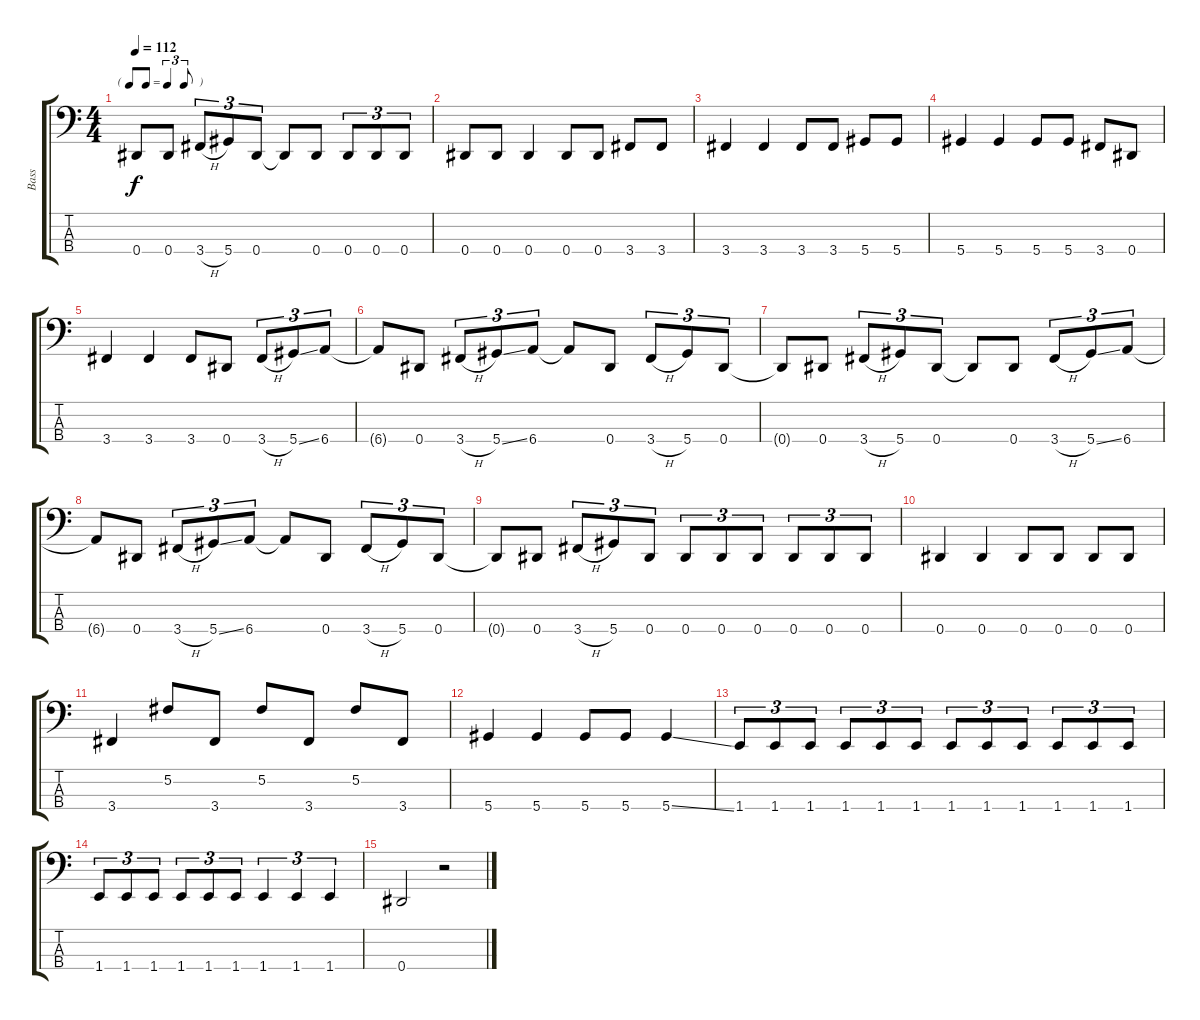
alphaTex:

\track ("Bass" "Bass") {instrument electricbasspick}
\staff {score tabs}
\tuning (Gb2 Db2 Ab1 Eb1) {hide}
\ts (4 4)
\tf triplet8th
\tempo 112
\clef f4
\ks c
0.4{t}.8{dy f} 0.4.8 3.4{h}.8{tu (3 2)} 5.4.8{tu (3 2)} 0.4.8{tu (3 2)} 0.4{t}.8 0.4.8 0.4.8{tu (3 2)} 0.4.8{tu (3 2)} 0.4.8{tu (3 2)} |
0.4.8 0.4.8 0.4.4 0.4.8 0.4.8 3.4.8 3.4.8 |
3.4.4 3.4.4 3.4.8 3.4.8 5.4.8 5.4.8 |
5.4.4 5.4.4 5.4.8 5.4.8 3.4.8 0.4.8 |
3.4.4 3.4.4 3.4.8 0.4.8 3.4{h}.8{tu (3 2)} 5.4{ss}.8{tu (3 2)} 6.4.8{tu (3 2)} |
6.4{t}.8 0.4.8 3.4{h}.8{tu (3 2)} 5.4{ss}.8{tu (3 2)} 6.4.8{tu (3 2)} 6.4{t}.8 0.4.8 3.4{h}.8{tu (3 2)} 5.4.8{tu (3 2)} 0.4.8{tu (3 2)} |
0.4{t}.8 0.4.8 3.4{h}.8{tu (3 2)} 5.4.8{tu (3 2)} 0.4.8{tu (3 2)} 0.4{t}.8 0.4.8 3.4{h}.8{tu (3 2)} 5.4{ss}.8{tu (3 2)} 6.4.8{tu (3 2)} |
6.4{t}.8 0.4.8 3.4{h}.8{tu (3 2)} 5.4{ss}.8{tu (3 2)} 6.4.8{tu (3 2)} 6.4{t}.8 0.4.8 3.4{h}.8{tu (3 2)} 5.4.8{tu (3 2)} 0.4.8{tu (3 2)} |
0.4{t}.8 0.4.8 3.4{h}.8{tu (3 2)} 5.4.8{tu (3 2)} 0.4.8{tu (3 2)} 0.4.8{tu (3 2)} 0.4.8{tu (3 2)} 0.4.8{tu (3 2)} 0.4.8{tu (3 2)} 0.4.8{tu (3 2)} 0.4.8{tu (3 2)} |
0.4.4 0.4.4 0.4.8 0.4.8 0.4.8 0.4.8 |
3.4.4 5.2.8 3.4.8 5.2.8 3.4.8 5.2.8 3.4.8 |
5.4.4 5.4.4 5.4.8 5.4.8 5.4{ss}.4 |
1.4.8{tu (3 2)} 1.4.8{tu (3 2)} 1.4.8{tu (3 2)} 1.4.8{tu (3 2)} 1.4.8{tu (3 2)} 1.4.8{tu (3 2)} 1.4.8{tu (3 2)} 1.4.8{tu (3 2)} 1.4.8{tu (3 2)} 1.4.8{tu (3 2)} 1.4.8{tu (3 2)} 1.4.8{tu (3 2)} |
1.4.8{tu (3 2)} 1.4.8{tu (3 2)} 1.4.8{tu (3 2)} 1.4.8{tu (3 2)} 1.4.8{tu (3 2)} 1.4.8{tu (3 2)} 1.4.4{tu (3 2)} 1.4.4{tu (3 2)} 1.4.4{tu (3 2)} |
0.4.2 r.2
